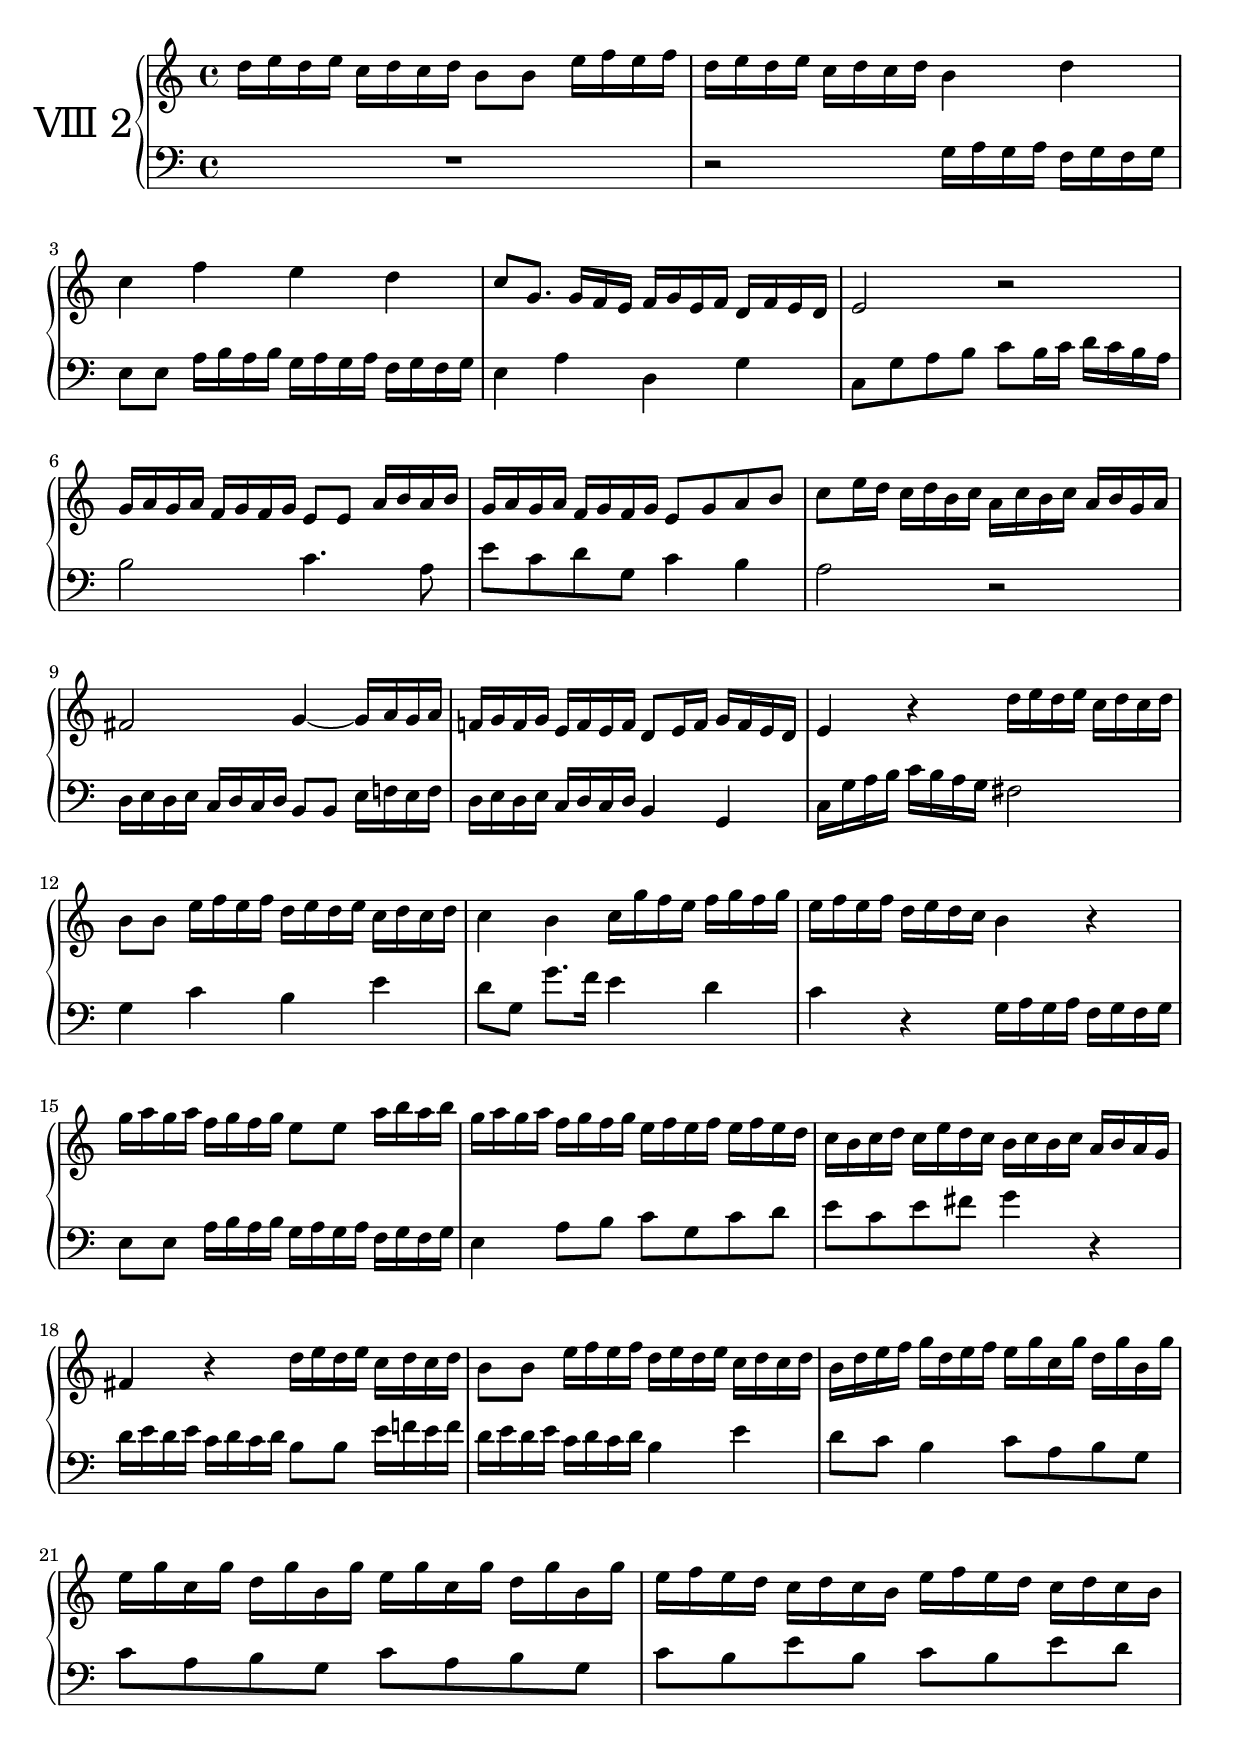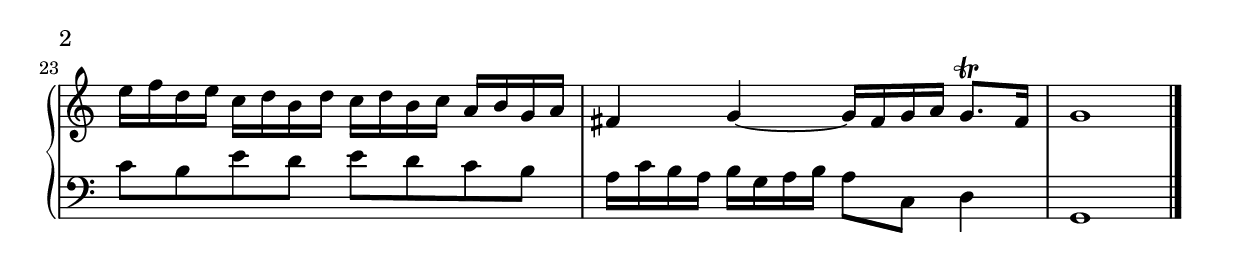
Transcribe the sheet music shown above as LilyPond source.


soprii = \relative c''
{
	d16 e d e c d c d b8 b e16 f e f |
	d e d e c d c d b4 d |
	c f e d |
	c8 g8. g16 f e f g e f d f e d |
	e2 r |
	g16 a g a f g f g e8 e a16 b a b |
	g a g a f g f g e8 g a b |
	c8 e16 d c d b c a c b c a b g a |
	fis2 g4 ~ g16 a g a |
	f g f g e f e f d8 e16 f g f e d |
	e4 r d'16 e d e c d c d |
	b8 b e16 f e f d e d e c d c d |
	c4 b c16 g' f e f g f g |
	e f e f d e d c b4 r |
	g'16 a g a f g f g e8 e a16 b a b |
	g a g a f g f g e f e f e f e d |
	c b c d c e d c b c b c a b a g |
	fis4 r d'16 e d e c d c d |
	b8 b e16 f e f d e d e c d c d |
	b d e f g d e f e g c, g' d g b, g' |
	e g c, g' d g b, g' e g c, g' d g b, g' |
	e f e d c d c b e f e d c d c b |
	e f d e c d b d c d b c a b g a |
	fis4 g ~ g16 fis g a g8.\trill fis16 |
	g1 |
	\bar "|."
}

bassii = \relative c'
{
	\clef bass
	R1 |
	r2 g16 a g a f g f g |
	e8 e a16 b a b g a g a f g f g |
	e4 a d, g |
	c,8 g' a b c b16 c d c b a |
	b2 c4. a8 |
	e' c d g, c4 b |
	a2 r2 |
	d,16 e d e c d c d b8 b e16 f e f |
	d e d e c d c d b4 g |
	c16 g' a b c b a g fis2 |
	g4 c b e |
	d8 g, g'8. f16 e4 d |
	c r g16 a g a f g f g |
	e8 e a16 b a b g a g a f g f g |
	e4 a8 b c g c d |
	e c e fis g4 r |
	d16 e d e c d c d b8 b e16 f e f |
	d e d e c d c d b4 e |
	d8 c b4 c8 a b g |
	c a b g c a b g |
	c b e b c b e d |
	c b e d e d c b |
	a16 c b a b g a b a8 c, d4 |
	g,1 |
}

\include "merge.ly"
\score
{
	\new PianoStaff <<
		\accidentalStyle "piano"

		\set PianoStaff.instrumentName = # "Ⅷ 2"
		\new Staff = "up" << { \soprii } >>
		\new Staff = "down" << {\bassii} >>
	>>
	\layout 
	{
		\context { \PianoStaff \override InstrumentName #'font-size = #5  }
		\context { \Staff \consists #merge-rests-engraver }
		\context { \Staff \consists #merge-mmrests-engraver }
		\context 
		{
			%\Score
			%\override SpacingSpanner.common-shortest-duration = #(ly:make-moment 1/8)
		}
	}
	\midi {\tempo 4=100}
}